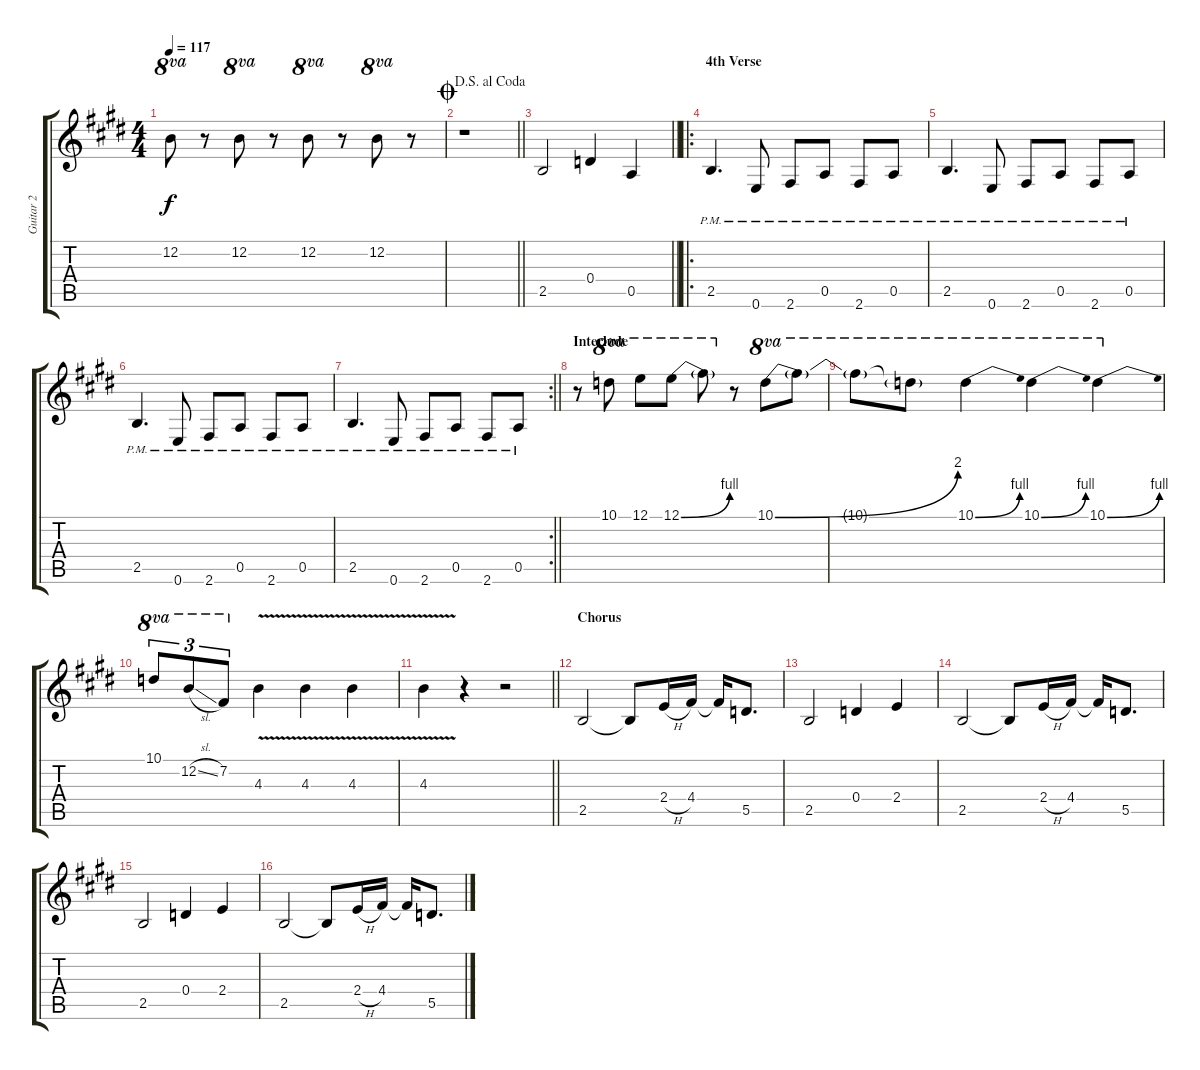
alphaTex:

\track ("Guitar 2" "Guitar 2") {instrument electricguitarclean}
\staff {score tabs}
\tuning (E4 B3 G3 D3 A2 E2) {hide}
\ts (4 4)
\tempo 117
\clef g2
\ks c#minor
12.2.8{ot 8va dy f} r.8 12.2.8{ot 8va} r.8 12.2.8{ot 8va} r.8 12.2.8{ot 8va} r.8 |
\jump coda
\jump dalsegnoalcoda
\barLineRight lightlight
\ks e
r.1 |
\barLineRight lightlight
\ks c#minor
2.5.2 0.4.4 0.5.4 |
\ro
\section ("" "4th Verse")
2.5{pm}.4{d} 0.6{pm}.8 2.6{pm}.8 0.5{pm}.8 2.6{pm}.8 0.5{pm}.8 |
2.5{pm}.4{d} 0.6{pm}.8 2.6{pm}.8 0.5{pm}.8 2.6{pm}.8 0.5{pm}.8 |
\ks e
2.5{pm}.4{d} 0.6{pm}.8 2.6{pm}.8 0.5{pm}.8 2.6{pm}.8 0.5{pm}.8 |
\rc 2
\barLineRight lightlight
\ks c#minor
2.5{pm}.4{d} 0.6{pm}.8 2.6{pm}.8 0.5{pm}.8 2.6{pm}.8 0.5{pm}.8 |
\section ("" "Interlude")
r.8 10.1.8{ot 8va} 12.1.8{ot 8va} 12.1{be (bend 0 0 60 4)}.8{ot 8va} 12.1{t}.8{ot 8va} r.8 10.1{be (bend 0 0 60 8)}.8{ot 8va} 10.1{t}.8{ot 8va} |
10.1{t}.8{ot 8va} 10.1{t}.8{ot 8va} 10.1{be (bend 0 0 60 4)}.4{ot 8va} 10.1{be (bend 0 0 60 4)}.4{ot 8va} 10.1{be (bend 0 0 60 4)}.4{ot 8va} |
\ks e
10.1.8{tu (3 2) ot 8va} 12.2{sl}.8{tu (3 2) ot 8va} 7.2.8{tu (3 2) ot 8va} 4.3{v}.4 4.3{v}.4 4.3{v}.4 |
\barLineRight lightlight
\ks c#minor
4.3{v}.4 r.4 r.2 |
\section ("" "Chorus")
2.5.2 2.5{t}.8 2.4{h}.16 4.4.16 4.4{t}.16 5.5.8{d} |
2.5.2 0.4.4 2.4.4 |
\ks e
2.5.2 2.5{t}.8 2.4{h}.16 4.4.16 4.4{t}.16 5.5.8{d} |
\ks c#minor
2.5.2 0.4.4 2.4.4 |
2.5.2 2.5{t}.8 2.4{h}.16 4.4.16 4.4{t}.16 5.5.8{d}
